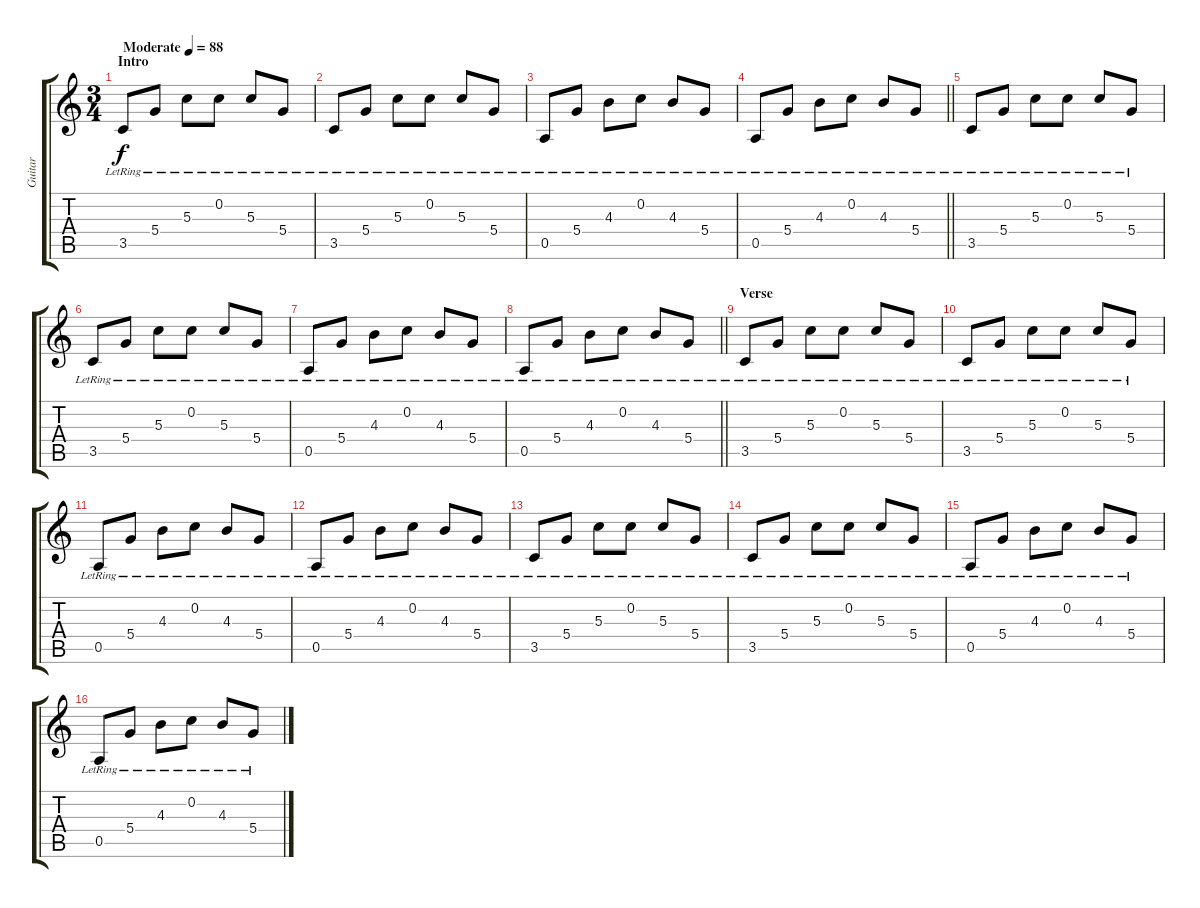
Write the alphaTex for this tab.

\track ("Guitar" "Guitar") {instrument acousticguitarsteel}
\staff {score tabs}
\tuning (E4 C4 G3 D3 A2 E2) {hide}
\ts (3 4)
\section ("" "Intro")
\tempo (88 "Moderate")
\clef g2
\ks c
3.5{lr}.8{dy f instrument acousticguitarsteel} 5.4{lr}.8 5.3{lr}.8 0.2{lr}.8 5.3{lr}.8 5.4{lr}.8 |
3.5{lr}.8 5.4{lr}.8 5.3{lr}.8 0.2{lr}.8 5.3{lr}.8 5.4{lr}.8 |
0.5{lr}.8 5.4{lr}.8 4.3{lr}.8 0.2{lr}.8 4.3{lr}.8 5.4{lr}.8 |
\barLineRight lightlight
0.5{lr}.8 5.4{lr}.8 4.3{lr}.8 0.2{lr}.8 4.3{lr}.8 5.4{lr}.8 |
3.5{lr}.8 5.4{lr}.8 5.3{lr}.8 0.2{lr}.8 5.3{lr}.8 5.4{lr}.8 |
3.5{lr}.8 5.4{lr}.8 5.3{lr}.8 0.2{lr}.8 5.3{lr}.8 5.4{lr}.8 |
0.5{lr}.8 5.4{lr}.8 4.3{lr}.8 0.2{lr}.8 4.3{lr}.8 5.4{lr}.8 |
\barLineRight lightlight
0.5{lr}.8 5.4{lr}.8 4.3{lr}.8 0.2{lr}.8 4.3{lr}.8 5.4{lr}.8 |
\section ("" "Verse")
3.5{lr}.8 5.4{lr}.8 5.3{lr}.8 0.2{lr}.8 5.3{lr}.8 5.4{lr}.8 |
3.5{lr}.8 5.4{lr}.8 5.3{lr}.8 0.2{lr}.8 5.3{lr}.8 5.4{lr}.8 |
0.5{lr}.8 5.4{lr}.8 4.3{lr}.8 0.2{lr}.8 4.3{lr}.8 5.4{lr}.8 |
0.5{lr}.8 5.4{lr}.8 4.3{lr}.8 0.2{lr}.8 4.3{lr}.8 5.4{lr}.8 |
3.5{lr}.8 5.4{lr}.8 5.3{lr}.8 0.2{lr}.8 5.3{lr}.8 5.4{lr}.8 |
3.5{lr}.8 5.4{lr}.8 5.3{lr}.8 0.2{lr}.8 5.3{lr}.8 5.4{lr}.8 |
0.5{lr}.8 5.4{lr}.8 4.3{lr}.8 0.2{lr}.8 4.3{lr}.8 5.4{lr}.8 |
0.5{lr}.8 5.4{lr}.8 4.3{lr}.8 0.2{lr}.8 4.3{lr}.8 5.4{lr}.8
